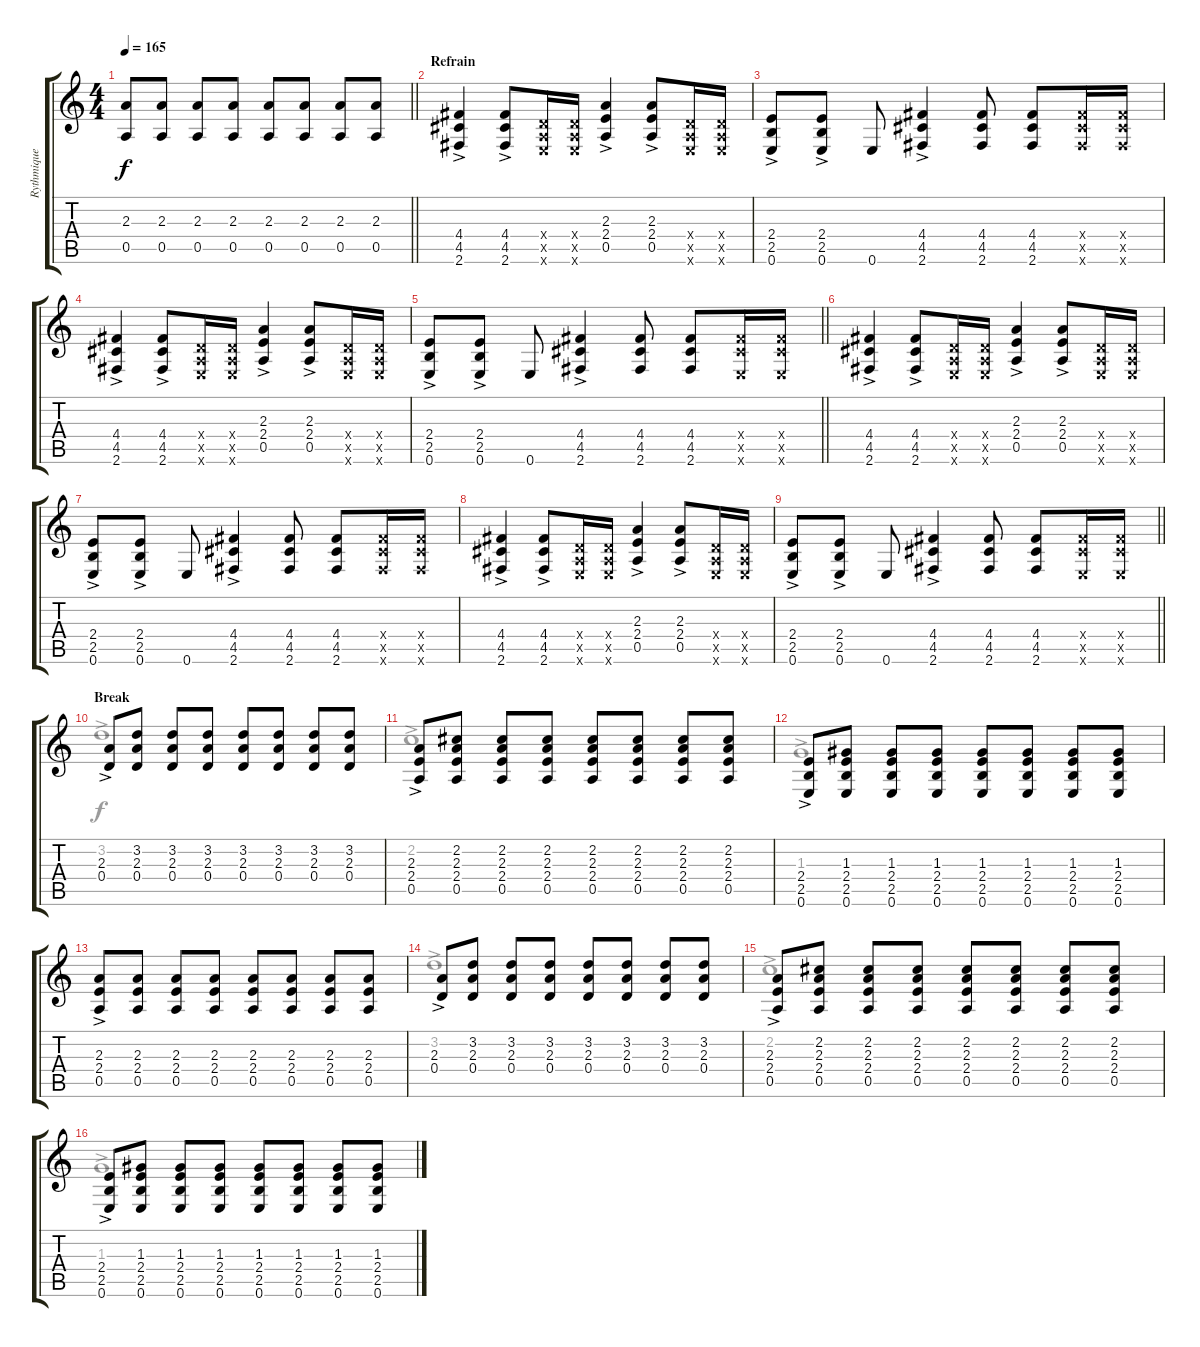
\track ("Rythmique" "Rythmique") {instrument overdrivenguitar}
\staff {score tabs}
\tuning (E4 B3 G3 D3 A2 E2) {hide}
\voice
\ts (4 4)
\tempo 165
\clef g2
\barLineRight lightlight
\ks c
(2.3 0.5).8{dy f} (2.3 0.5).8 (2.3 0.5).8 (2.3 0.5).8 (2.3 0.5).8 (2.3 0.5).8 (2.3 0.5).8 (2.3 0.5).8 |
\section ("" "Refrain")
(4.4 4.5{ac} 2.6{ac}).4 (4.4 4.5{ac} 2.6{ac}).8 (0.4{x} 0.5{x} 0.6{x}).16 (0.4{x} 0.5{x} 0.6{x}).16 (2.3{ac} 2.4{ac} 0.5{ac}).4 (2.3{ac} 2.4{ac} 0.5{ac}).8 (0.4{x} 0.5{x} 0.6{x}).16 (0.4{x} 0.5{x} 0.6{x}).16 |
(2.4 2.5{ac} 0.6{ac}).8 (2.4 2.5{ac} 0.6{ac}).8 0.6.8 (4.4 4.5{ac} 2.6{ac}).4 (4.4 4.5 2.6).8 (4.4 4.5 2.6).8 (4.4{x} 4.5{x} 2.6{x}).16 (4.4{x} 4.5{x} 2.6{x}).16 |
(4.4 4.5{ac} 2.6{ac}).4 (4.4 4.5{ac} 2.6{ac}).8 (0.4{x} 0.5{x} 0.6{x}).16 (0.4{x} 0.5{x} 0.6{x}).16 (2.3{ac} 2.4{ac} 0.5{ac}).4 (2.3{ac} 2.4{ac} 0.5{ac}).8 (0.4{x} 0.5{x} 0.6{x}).16 (0.4{x} 0.5{x} 0.6{x}).16 |
\barLineRight lightlight
(2.4 2.5{ac} 0.6{ac}).8 (2.4 2.5{ac} 0.6{ac}).8 0.6.8 (4.4 4.5{ac} 2.6{ac}).4 (4.4 4.5 2.6).8 (4.4 4.5 2.6).8 (4.4{x} 4.5{x} 0.6{x}).16 (4.4{x} 4.5{x} 0.6{x}).16 |
(4.4 4.5{ac} 2.6{ac}).4 (4.4 4.5{ac} 2.6{ac}).8 (0.4{x} 0.5{x} 0.6{x}).16 (0.4{x} 0.5{x} 0.6{x}).16 (2.3{ac} 2.4{ac} 0.5{ac}).4 (2.3{ac} 2.4{ac} 0.5{ac}).8 (0.4{x} 0.5{x} 0.6{x}).16 (0.4{x} 0.5{x} 0.6{x}).16 |
(2.4 2.5{ac} 0.6{ac}).8 (2.4 2.5{ac} 0.6{ac}).8 0.6.8 (4.4 4.5{ac} 2.6{ac}).4 (4.4 4.5 2.6).8 (4.4 4.5 2.6).8 (4.4{x} 4.5{x} 2.6{x}).16 (4.4{x} 4.5{x} 2.6{x}).16 |
(4.4 4.5{ac} 2.6{ac}).4 (4.4 4.5{ac} 2.6{ac}).8 (0.4{x} 0.5{x} 0.6{x}).16 (0.4{x} 0.5{x} 0.6{x}).16 (2.3{ac} 2.4{ac} 0.5{ac}).4 (2.3{ac} 2.4{ac} 0.5{ac}).8 (0.4{x} 0.5{x} 0.6{x}).16 (0.4{x} 0.5{x} 0.6{x}).16 |
\barLineRight lightlight
(2.4 2.5{ac} 0.6{ac}).8 (2.4 2.5{ac} 0.6{ac}).8 0.6.8 (4.4 4.5{ac} 2.6{ac}).4 (4.4 4.5 2.6).8 (4.4 4.5 2.6).8 (4.4{x} 4.5{x} 0.6{x}).16 (4.4{x} 4.5{x} 0.6{x}).16 |
\section ("" "Break")
(2.3{ac} 0.4{ac}).8 (3.2 2.3 0.4).8 (3.2 2.3 0.4).8 (3.2 2.3 0.4).8 (3.2 2.3 0.4).8 (3.2 2.3 0.4).8 (3.2 2.3 0.4).8 (3.2 2.3 0.4).8 |
(2.3{ac} 2.4{ac} 0.5{ac}).8 (2.2 2.3 2.4 0.5).8 (2.2 2.3 2.4 0.5).8 (2.2 2.3 2.4 0.5).8 (2.2 2.3 2.4 0.5).8 (2.2 2.3 2.4 0.5).8 (2.2 2.3 2.4 0.5).8 (2.2 2.3 2.4 0.5).8 |
(2.4{ac} 2.5{ac} 0.6{ac}).8 (1.3 2.4 2.5 0.6).8 (1.3 2.4 2.5 0.6).8 (1.3 2.4 2.5 0.6).8 (1.3 2.4 2.5 0.6).8 (1.3 2.4 2.5 0.6).8 (1.3 2.4 2.5 0.6).8 (1.3 2.4 2.5 0.6).8 |
(2.3{ac} 2.4{ac} 0.5{ac}).8 (2.3 2.4 0.5).8 (2.3 2.4 0.5).8 (2.3 2.4 0.5).8 (2.3 2.4 0.5).8 (2.3 2.4 0.5).8 (2.3 2.4 0.5).8 (2.3 2.4 0.5).8 |
(2.3{ac} 0.4{ac}).8 (3.2 2.3 0.4).8 (3.2 2.3 0.4).8 (3.2 2.3 0.4).8 (3.2 2.3 0.4).8 (3.2 2.3 0.4).8 (3.2 2.3 0.4).8 (3.2 2.3 0.4).8 |
(2.3{ac} 2.4{ac} 0.5{ac}).8 (2.2 2.3 2.4 0.5).8 (2.2 2.3 2.4 0.5).8 (2.2 2.3 2.4 0.5).8 (2.2 2.3 2.4 0.5).8 (2.2 2.3 2.4 0.5).8 (2.2 2.3 2.4 0.5).8 (2.2 2.3 2.4 0.5).8 |
(2.4{ac} 2.5{ac} 0.6{ac}).8 (1.3 2.4 2.5 0.6).8 (1.3 2.4 2.5 0.6).8 (1.3 2.4 2.5 0.6).8 (1.3 2.4 2.5 0.6).8 (1.3 2.4 2.5 0.6).8 (1.3 2.4 2.5 0.6).8 (1.3 2.4 2.5 0.6).8
\voice
\clef g2
\ottava regular
\simile none
\barLineRight lightlight
\ks c
|
|
|
|
\barLineRight lightlight
|
|
|
|
\barLineRight lightlight
|
3.2{ac}.1 |
2.2{ac}.1 |
1.3{ac}.1 |
|
3.2{ac}.1 |
2.2{ac}.1 |
1.3{ac}.1
